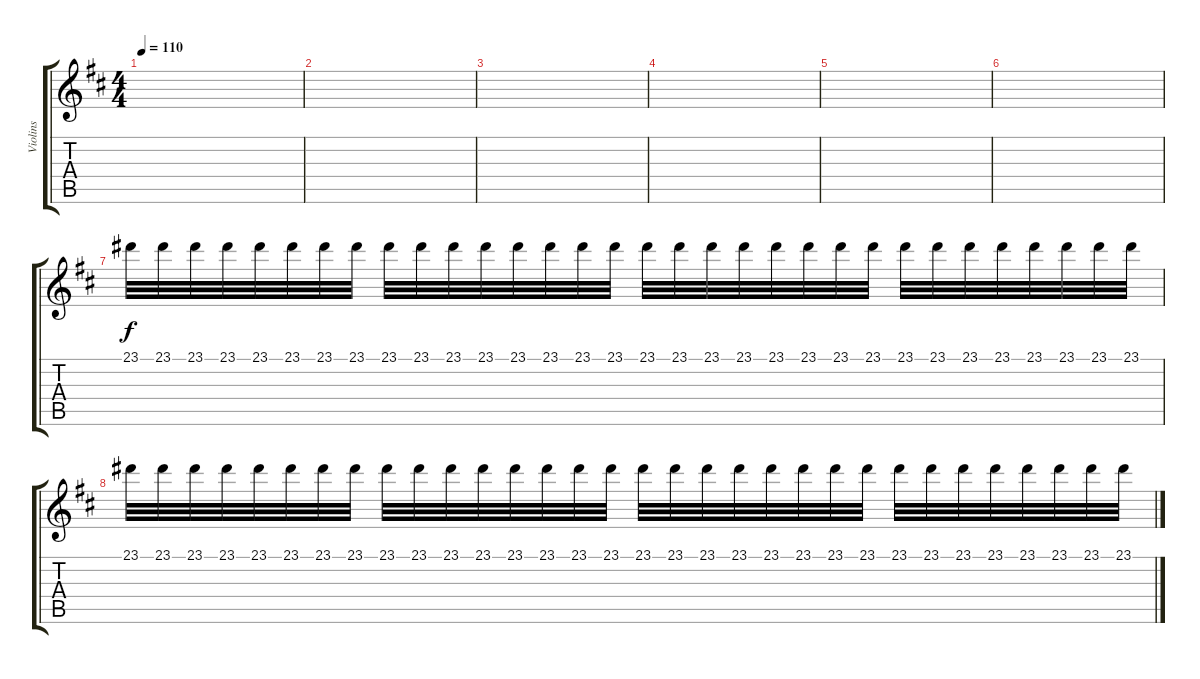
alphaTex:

\track ("Violins" "Violins") {instrument stringensemble1}
\staff {score tabs}
\tuning (E4 B3 G3 D3 A2 E2) {hide}
\ts (4 4)
\tempo 110
\clef g2
\ks d
|
|
|
|
|
|
23.1.32 23.1.32 23.1.32 23.1.32 23.1.32 23.1.32 23.1.32 23.1.32 23.1.32 23.1.32 23.1.32 23.1.32 23.1.32 23.1.32 23.1.32 23.1.32 23.1.32 23.1.32 23.1.32 23.1.32 23.1.32 23.1.32 23.1.32 23.1.32 23.1.32 23.1.32 23.1.32 23.1.32 23.1.32 23.1.32 23.1.32 23.1.32 |
23.1.32 23.1.32 23.1.32 23.1.32 23.1.32 23.1.32 23.1.32 23.1.32 23.1.32 23.1.32 23.1.32 23.1.32 23.1.32 23.1.32 23.1.32 23.1.32 23.1.32 23.1.32 23.1.32 23.1.32 23.1.32 23.1.32 23.1.32 23.1.32 23.1.32 23.1.32 23.1.32 23.1.32 23.1.32 23.1.32 23.1.32 23.1.32
